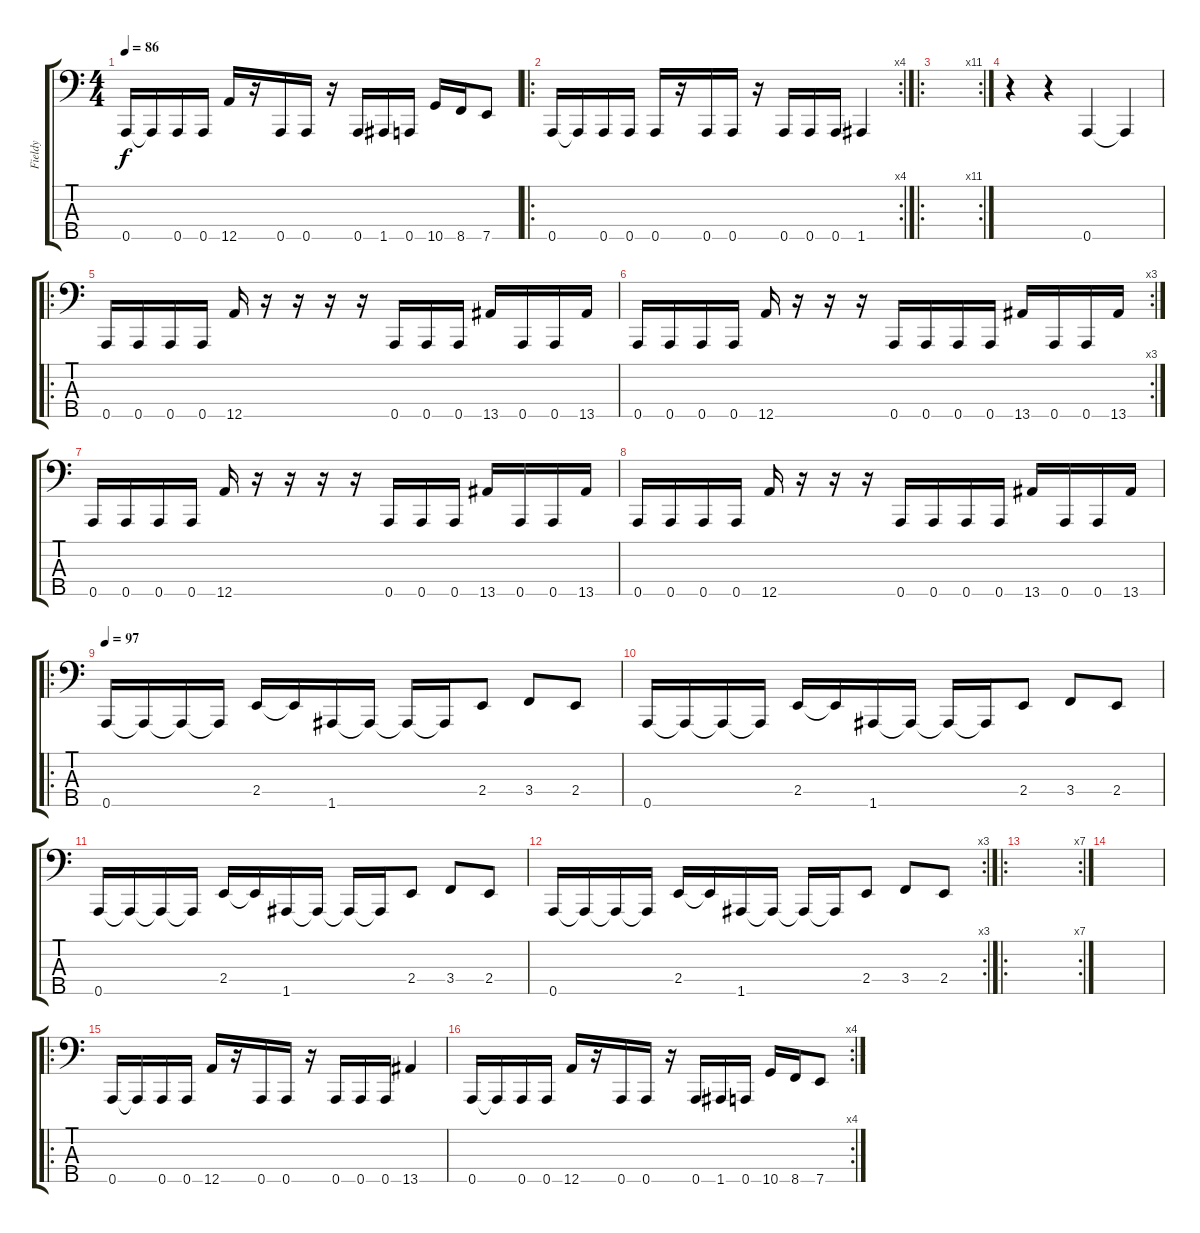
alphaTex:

\track ("Fieldy" "Fieldy") {instrument slapbass1}
\staff {score tabs}
\tuning (F2 C2 G1 D1 A0) {hide}
\ts (4 4)
\tempo 86
\clef f4
\ks c
0.5.16{dy f} 0.5{t}.16 0.5.16 0.5.16 12.5.16 r.16 0.5.16 0.5.16 r.16 0.5.16 1.5.16 0.5.16 10.5.16 8.5.16 7.5.8 |
\ro
\rc 4
0.5.16 0.5{t}.16 0.5.16 0.5.16 0.5.16 r.16 0.5.16 0.5.16 r.16 0.5.16 0.5.16 0.5.16 1.5.4 |
\ro
\rc 11
|
r.4 r.4 0.5.4 0.5{t}.4 |
\ro
0.5.16 0.5.16 0.5.16 0.5.16 12.5.16 r.16 r.16 r.16 r.16 0.5.16 0.5.16 0.5.16 13.5.16 0.5.16 0.5.16 13.5.16 |
\rc 3
0.5.16 0.5.16 0.5.16 0.5.16 12.5.16 r.16 r.16 r.16 0.5.16 0.5.16 0.5.16 0.5.16 13.5.16 0.5.16 0.5.16 13.5.16 |
0.5.16 0.5.16 0.5.16 0.5.16 12.5.16 r.16 r.16 r.16 r.16 0.5.16 0.5.16 0.5.16 13.5.16 0.5.16 0.5.16 13.5.16 |
0.5.16 0.5.16 0.5.16 0.5.16 12.5.16 r.16 r.16 r.16 0.5.16 0.5.16 0.5.16 0.5.16 13.5.16 0.5.16 0.5.16 13.5.16 |
\ro
\tempo 97
0.5.16 0.5{t}.16 0.5{t}.16 0.5{t}.16 2.4.16 2.4{t}.16 1.5.16 1.5{t}.16 1.5{t}.16 1.5{t}.16 2.4.8 3.4.8 2.4.8 |
0.5.16 0.5{t}.16 0.5{t}.16 0.5{t}.16 2.4.16 2.4{t}.16 1.5.16 1.5{t}.16 1.5{t}.16 1.5{t}.16 2.4.8 3.4.8 2.4.8 |
0.5.16 0.5{t}.16 0.5{t}.16 0.5{t}.16 2.4.16 2.4{t}.16 1.5.16 1.5{t}.16 1.5{t}.16 1.5{t}.16 2.4.8 3.4.8 2.4.8 |
\rc 3
0.5.16 0.5{t}.16 0.5{t}.16 0.5{t}.16 2.4.16 2.4{t}.16 1.5.16 1.5{t}.16 1.5{t}.16 1.5{t}.16 2.4.8 3.4.8 2.4.8 |
\ro
\rc 7
|
|
\ro
0.5.16 0.5{t}.16 0.5.16 0.5.16 12.5.16 r.16 0.5.16 0.5.16 r.16 0.5.16 0.5.16 0.5.16 13.5.4 |
\rc 4
0.5.16 0.5{t}.16 0.5.16 0.5.16 12.5.16 r.16 0.5.16 0.5.16 r.16 0.5.16 1.5.16 0.5.16 10.5.16 8.5.16 7.5.8
